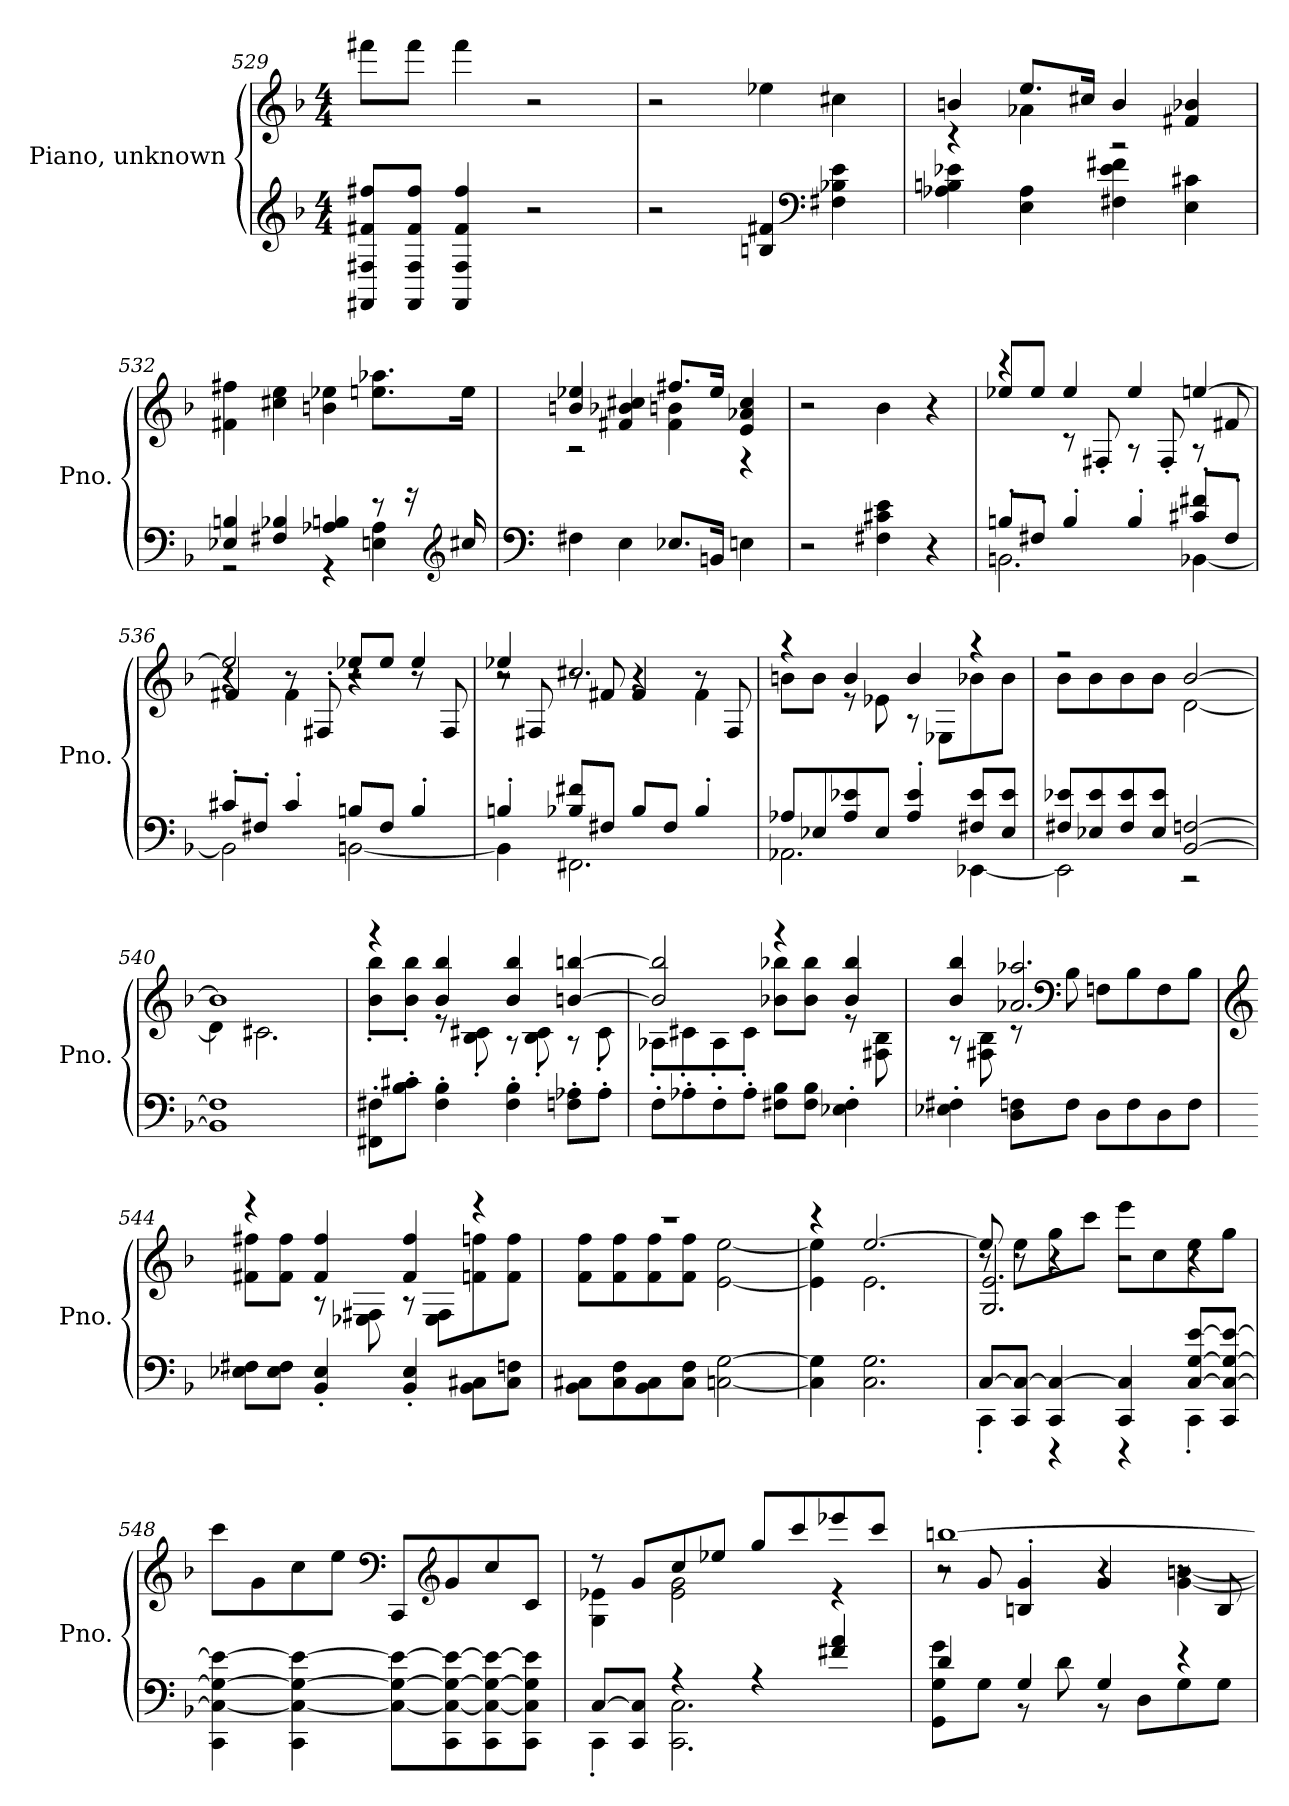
**kern	**kern
*part1	*part1
*staff2	*staff1
*I"Piano, unknown	*
*I'Pno.	*
*clefG2	*clefG2
*k[b-]	*k[b-]
*M4/4	*M4/4
=529	=529
8FF#X/ 8F#X/ 8f#X/ 8ff#X/L	8fff#X\L
8FF#/ 8F#/ 8f#/ 8ff#/J	8fff#\J
4FF#/ 4F#/ 4f#/ 4ff#/	4fff#\
2r	2r
=530	=530
2r	2r
4Bn/ 4f#X/	4ee-X\
*clefF4	*
4F#X\ 4B-X\ 4e\	4cc#X\
=531	=531
*	*^
4A-X\ 4Bn\ 4e-X\	4bn/	4r
4E\ 4A-\	8.ee/L	4a-X\
.	16cc#X/Jk	.
4F#X\ 4e-\ 4f#X\	4b/	2r
4E\ 4c#X\	4f#X/ 4b-X/	.
*	*v	*v
!!LO:LB:g=z
=532	=532
*^	*
4E-X/ 4Bn/	2r	4f#X\ 4ff#X\
4F#X/ 4B-X/	.	4cc#X\ 4ee\
4A-X/ 4Bn/	4r	4bn\ 4ee-X\
8r	4En\ 4A-\	8.een\ 8.aa-X\L
16r	.	.
*clefG2	*	*
16cc#X/	.	16ee\Jk
*v	*v	*
=533	=533
*clefF4	*
*	*^
4F#X\	4bn/ 4ee-X/	2r
4E\	4f#X/ 4b-X/ 4cc#X/	.
8.E-X/L	8.ff#X/L	4f#\ 4bn\
16BBn/Jk	16ee-/Jk	.
4En\	4e/ 4a-X/ 4cc#/	4r
*	*v	*v
=534	=534
2r	2r
4F#X\ 4c#X\ 4e\	4b-\
4r	4r
!!LO:LB:g=z
=535	=535
*^	*^
8Bn'/L	2.BBn\	4r	8ee-X/L
8F#X'/J	.	.	8ee-/J
4B'/	.	4ee-/	8r
.	.	.	8F#X'/
4B'/	.	4ee-/	8r
.	.	.	8F#'/
8c#X/' 8f#X/'L	[4BB-X\	[4een/	8r
8F#'/J	.	.	8f#X/
=536	=536	=536	=536
*	*	*	*^
8c#X'/L	2BB-\]	2ee/]	4r	4f#X/
8F#X'/J	.	.	.	.
4c#'/	.	.	4f#\	8r
.	.	.	.	8F#X'/
8Bn/L	[2BBn\	4r	2r	8ee-X/L
8F#/J	.	.	.	8ee-/J
4B'/	.	4ee-/	.	8r
.	.	.	.	8F#/
=537	=537	=537	=537	=537
4Bn'/	4BB\]	4ee-X/	2r	8r
.	.	.	.	8F#X/
8B-X/ 8f#X/L	2.FF#X\	2.cc#X/	.	8r
8F#X/J	.	.	.	8f#X/
8B-/L	.	.	4r	4f#/
8F#/J	.	.	.	.
4B-'/	.	.	4f#\	8r
.	.	.	.	8F#/
*	*	*	*v	*v
!!LO:LB:g=z
=538	=538	=538	=538
8A-X/L	2.AA-X\	4r	8bn\L
8E-X/	.	.	8b\J
8A-/ 8e-X/	.	4b/	8r
8E-/J	.	.	8e-X\
4A-/' 4e-/'	.	4b/	8r
.	.	.	8E-X\L
8F#X/ 8e-/L	[4EE-X\	4r	8b-X\
8E-/ 8e-/J	.	.	8b-\J
=539	=539	=539	=539
8F#X/ 8e-X/L	2EE-\]	2r	8b-\L
8E-X/ 8e-/	.	.	8b-\
8F#/ 8e-/	.	.	8b-\
8E-/ 8e-/J	.	.	8b-\J
[2BB-/ [2Fn/	2r	[2b-/	[2d\
*v	*v	*	*
=540	=540	=540
1BB-] 1F]	1b-]	4d\]
.	.	2.c#X\
=541	=541	=541
8FF#X\' 8F#X\'L	4r	8b-\' 8bb-\'L
8B-\' 8c#X\'J	.	8b-\' 8bb-\'J
4F#\' 4B-\'	4b-/ 4bb-/	8r
.	.	8B-\' 8c#X\'
4F#\' 4B-\'	4b-/ 4bb-/	8r
.	.	8B-\' 8c#\'
8Fn\' 8A-X\'L	[4bn/ [4bbn/	8r
8A-'\J	.	8c#'\
!!LO:PB:g=z	!!
=542	=542	=542
8F'\L	2b/] 2bb/]	8A-X'\L
8A-X'\	.	8c#X'\
8F'\	.	8A-'\
8A-'\J	.	8c#'\J
8F#X\ 8B-\L	4r	8b-X\ 8bb-X\L
8F#\ 8B-\J	.	8b-\ 8bb-\J
4E-X\' 4F#\'	4b-/ 4bb-/	8r
.	.	8F#X\ 8B-\
=543	=543	=543
4E-X\' 4F#X\'	4b-/ 4bb-/	8r
.	.	8F#X\ 8B-\
8D\ 8Fn\L	2.a-X/ 2.aa-X/	8r
*	*clefF4	*
8F\J	.	8B-\
8D\L	.	8Fn\L
8F\	.	8B-\
8D\	.	8F\
8F\J	.	8B-\J
=544	=544	=544
*	*clefG2	*
8E-X\ 8F#X\L	4r	8f#X\ 8ff#X\L
8E-\ 8F#\J	.	8f#\ 8ff#\J
4BB-/' 4E-/'	4f#/ 4ff#/	8r
.	.	8E-X\ 8F#X\
4BB-/' 4E-/'	4f#/ 4ff#/	8r
.	.	8E-\ 8F#\L
8BB-\ 8C#X\L	4r	8fn\ 8ffn\
8C#\ 8Fn\J	.	8f\ 8ff\J
!!LO:LB:g=z	!!
=545	=545	=545
8BB-\ 8C#X\L	1r	8f\ 8ff\L
8C#\ 8F\	.	8f\ 8ff\
8BB-\ 8C#\	.	8f\ 8ff\
8C#\ 8F\J	.	8f\ 8ff\J
[2Cn\ [2G\	.	[2e\ [2ee\
=546	=546	=546
4C\] 4G\]	4r	4e\] 4ee\]
2.C\ 2.G\	[2.ee/	2.e\
=547	=547	=547
*^	*	*^
[8C/L	4CC'\	8ee/]	8r	2.G/ 2.e/
8CC/ 8C/_J	.	8r	8ee\L	.
4CC/ 4C/_	4r	4r	8gg\	.
.	.	.	8ccc\J	.
4CC/ 4C/]	4r	2r	8eee\L	.
.	.	.	8cc\	.
[8C/ [8G/ [8e/L	4CC'\	.	8ee\	4r
8CC/ 8C/_ 8G/_ 8e/_J	.	.	8gg\J	.
*v	*v	*	*	*
*	*v	*v	*v
=548	=548
4CC\ 4C\_ 4G\_ 4e\_	8ccc\L
.	8g\
4CC\ 4C\_ 4G\_ 4e\_	8cc\
.	8ee\J
*	*clefF4
8C\_ 8G\_ 8e\_L	8CC/L
*	*clefG2
8CC\ 8C\_ 8G\_ 8e\_	8g/
8CC\ 8C\_ 8G\_ 8e\_	8cc/
8CC\ 8C\] 8G\] 8e\]J	8c/J
!!LO:LB:g=z
=549	=549
*^	*^
[8C/L	4CC'\	8r	4G\ 4e-X\
8CC/ 8C/]J	.	8g/L	.
4r	2.CC\ 2.C\	8cc/	2e-\ 2g\
.	.	8ee-X/J	.
4r	.	8gg/L	.
.	.	8ccc/	.
4f#X/ 4a/	.	8eee-X/	4r
.	.	8ccc/J	.
=550	=550	=550	=550
*	*	*	*^
4d/	8GG\ 8G\ 8g\L	[1bbn	2r	8r
.	8G\J	.	.	8g/
4G/	8r	.	.	4Bn/' 4g/'
.	8d\	.	.	.
4G/	8r	.	4r	4g/
.	8D\L	.	.	.
4r	8G\	.	[4g\ [4bn\	8r
.	8G\J	.	.	8B/
*v	*v	*	*	*
*	*v	*v	*v
=	=
*-	*-
